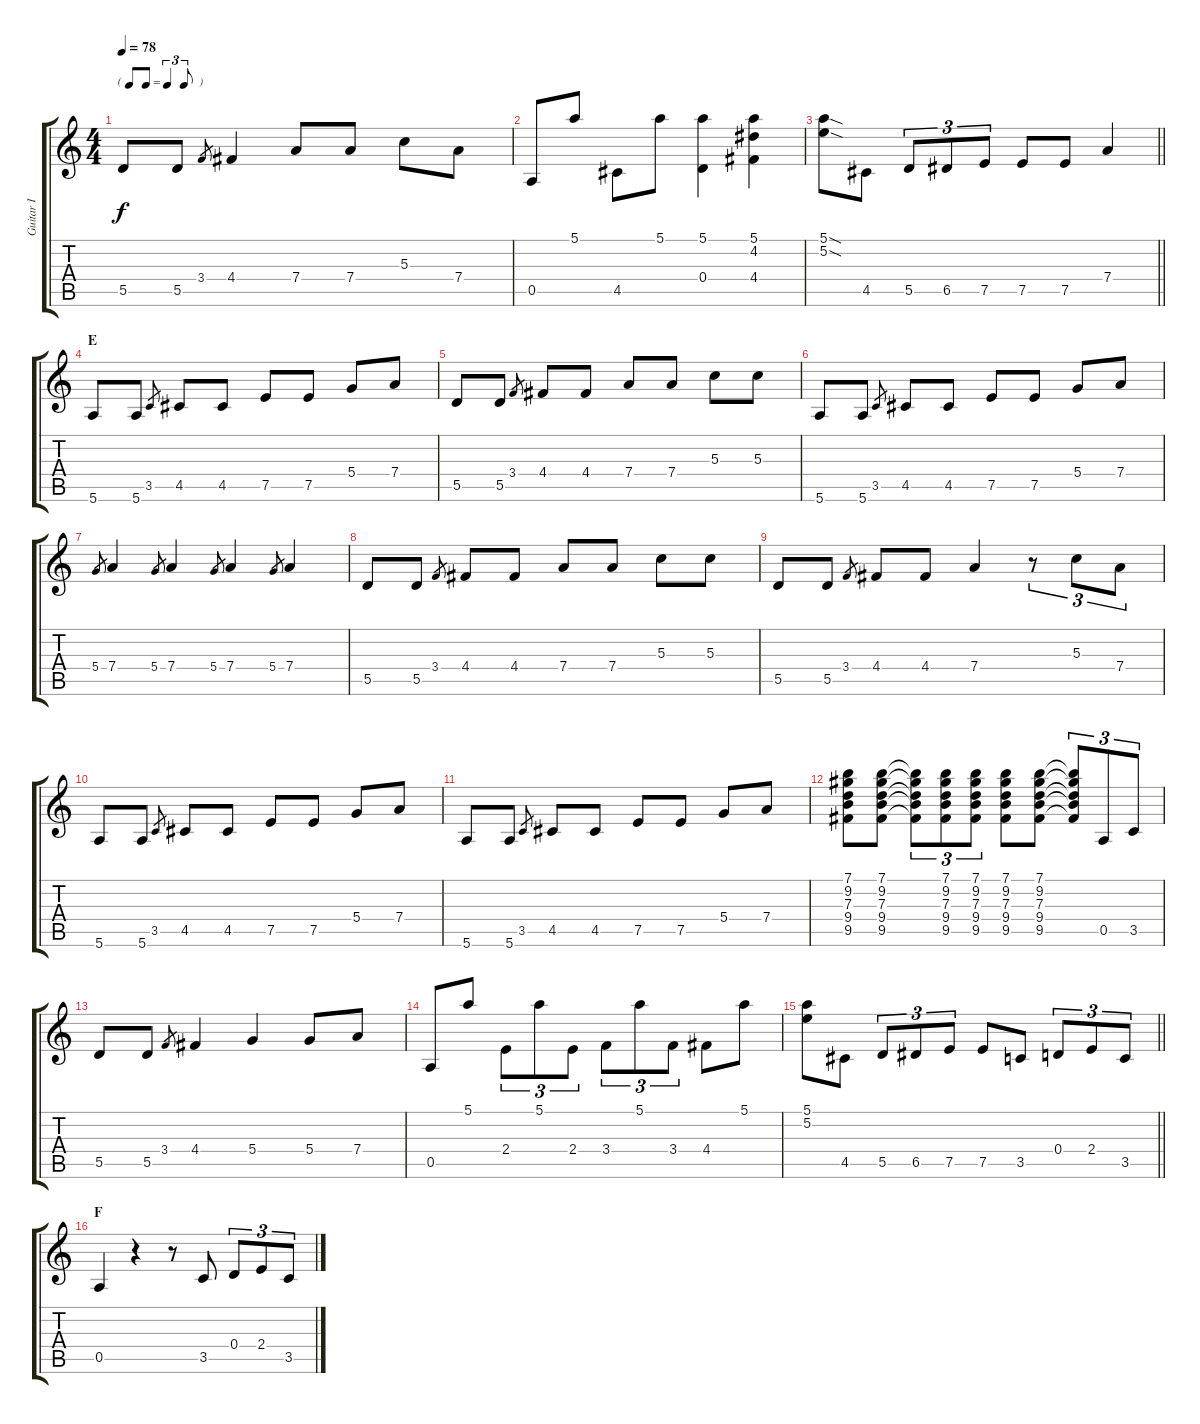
\track ("Guitar I" "Guitar I") {instrument distortionguitar}
\staff {score tabs}
\tuning (E4 B3 G3 D3 A2 E2) {hide}
\ts (4 4)
\tf triplet8th
\tempo 78
\clef g2
\ks c
5.5.8{dy f} 5.5.8 3.4.8{gr} 4.4.4 7.4.8 7.4.8 5.3.8 7.4.8 |
0.5.8 5.1.8 4.5.8 5.1.8 (5.1 0.4).4 (5.1 4.2 4.4).4 |
\barLineRight lightlight
(5.1{sod} 5.2{sod}).8 4.5.8 5.5.8{tu (3 2)} 6.5.8{tu (3 2)} 7.5.8{tu (3 2)} 7.5.8 7.5.8 7.4.4 |
\section ("" "E")
5.6.8 5.6.8 3.5.8{gr} 4.5.8 4.5.8 7.5.8 7.5.8 5.4.8 7.4.8 |
5.5.8 5.5.8 3.4.8{gr} 4.4.8 4.4.8 7.4.8 7.4.8 5.3.8 5.3.8 |
5.6.8 5.6.8 3.5.8{gr} 4.5.8 4.5.8 7.5.8 7.5.8 5.4.8 7.4.8 |
5.4.8{gr} 7.4.4 5.4.8{gr} 7.4.4 5.4.8{gr} 7.4.4 5.4.8{gr} 7.4.4 |
5.5.8 5.5.8 3.4.8{gr} 4.4.8 4.4.8 7.4.8 7.4.8 5.3.8 5.3.8 |
5.5.8 5.5.8 3.4.8{gr} 4.4.8 4.4.8 7.4.4 r.8{tu (3 2)} 5.3.8{tu (3 2)} 7.4.8{tu (3 2)} |
5.6.8 5.6.8 3.5.8{gr} 4.5.8 4.5.8 7.5.8 7.5.8 5.4.8 7.4.8 |
5.6.8 5.6.8 3.5.8{gr} 4.5.8 4.5.8 7.5.8 7.5.8 5.4.8 7.4.8 |
(7.1 9.2 7.3 9.4 9.5).8 (7.1 9.2 7.3 9.4 9.5).8 (7.1{t} 9.2{t} 7.3{t} 9.4{t} 9.5{t}).8{tu (3 2)} (7.1 9.2 7.3 9.4 9.5).8{tu (3 2)} (7.1 9.2 7.3 9.4 9.5).8{tu (3 2)} (7.1 9.2 7.3 9.4 9.5).8 (7.1 9.2 7.3 9.4 9.5).8 (7.1{t} 9.2{t} 7.3{t} 9.4{t} 9.5{t}).8{tu (3 2)} 0.5.8{tu (3 2)} 3.5.8{tu (3 2)} |
5.5.8 5.5.8 3.4.8{gr} 4.4.4 5.4.4 5.4.8 7.4.8 |
0.5.8 5.1.8 2.4.8{tu (3 2)} 5.1.8{tu (3 2)} 2.4.8{tu (3 2)} 3.4.8{tu (3 2)} 5.1.8{tu (3 2)} 3.4.8{tu (3 2)} 4.4.8 5.1.8 |
\barLineRight lightlight
(5.1 5.2).8 4.5.8 5.5.8{tu (3 2)} 6.5.8{tu (3 2)} 7.5.8{tu (3 2)} 7.5.8 3.5.8 0.4.8{tu (3 2)} 2.4.8{tu (3 2)} 3.5.8{tu (3 2)} |
\section ("" "F")
0.5.4 r.4 r.8 3.5.8 0.4.8{tu (3 2)} 2.4.8{tu (3 2)} 3.5.8{tu (3 2)}
